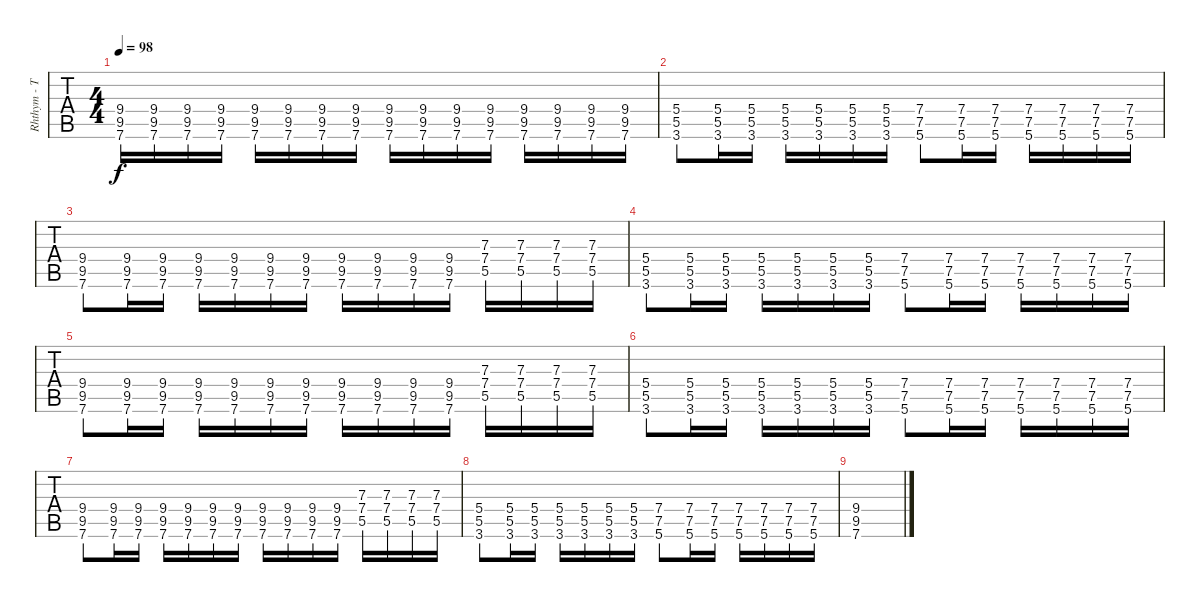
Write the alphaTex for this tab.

\track ("Rhthym - Tim" "Rhthym - T") {instrument distortionguitar}
\staff {tabs}
\tuning (Eb4 Bb3 Gb3 Db3 Ab2 Eb2) {hide}
\ts (4 4)
\tempo 98
\clef g2
\ks c
(9.4 9.5 7.6).16{dy f} (9.4 9.5 7.6).16 (9.4 9.5 7.6).16 (9.4 9.5 7.6).16 (9.4 9.5 7.6).16 (9.4 9.5 7.6).16 (9.4 9.5 7.6).16 (9.4 9.5 7.6).16 (9.4 9.5 7.6).16 (9.4 9.5 7.6).16 (9.4 9.5 7.6).16 (9.4 9.5 7.6).16 (9.4 9.5 7.6).16 (9.4 9.5 7.6).16 (9.4 9.5 7.6).16 (9.4 9.5 7.6).16 |
(5.4 5.5 3.6).8 (5.4 5.5 3.6).16 (5.4 5.5 3.6).16 (5.4 5.5 3.6).16 (5.4 5.5 3.6).16 (5.4 5.5 3.6).16 (5.4 5.5 3.6).16 (7.4 7.5 5.6).8 (7.4 7.5 5.6).16 (7.4 7.5 5.6).16 (7.4 7.5 5.6).16 (7.4 7.5 5.6).16 (7.4 7.5 5.6).16 (7.4 7.5 5.6).16 |
(9.4 9.5 7.6).8 (9.4 9.5 7.6).16 (9.4 9.5 7.6).16 (9.4 9.5 7.6).16 (9.4 9.5 7.6).16 (9.4 9.5 7.6).16 (9.4 9.5 7.6).16 (9.4 9.5 7.6).16 (9.4 9.5 7.6).16 (9.4 9.5 7.6).16 (9.4 9.5 7.6).16 (7.3 7.4 5.5).16 (7.3 7.4 5.5).16 (7.3 7.4 5.5).16 (7.3 7.4 5.5).16 |
(5.4 5.5 3.6).8 (5.4 5.5 3.6).16 (5.4 5.5 3.6).16 (5.4 5.5 3.6).16 (5.4 5.5 3.6).16 (5.4 5.5 3.6).16 (5.4 5.5 3.6).16 (7.4 7.5 5.6).8 (7.4 7.5 5.6).16 (7.4 7.5 5.6).16 (7.4 7.5 5.6).16 (7.4 7.5 5.6).16 (7.4 7.5 5.6).16 (7.4 7.5 5.6).16 |
(9.4 9.5 7.6).8 (9.4 9.5 7.6).16 (9.4 9.5 7.6).16 (9.4 9.5 7.6).16 (9.4 9.5 7.6).16 (9.4 9.5 7.6).16 (9.4 9.5 7.6).16 (9.4 9.5 7.6).16 (9.4 9.5 7.6).16 (9.4 9.5 7.6).16 (9.4 9.5 7.6).16 (7.3 7.4 5.5).16 (7.3 7.4 5.5).16 (7.3 7.4 5.5).16 (7.3 7.4 5.5).16 |
(5.4 5.5 3.6).8 (5.4 5.5 3.6).16 (5.4 5.5 3.6).16 (5.4 5.5 3.6).16 (5.4 5.5 3.6).16 (5.4 5.5 3.6).16 (5.4 5.5 3.6).16 (7.4 7.5 5.6).8 (7.4 7.5 5.6).16 (7.4 7.5 5.6).16 (7.4 7.5 5.6).16 (7.4 7.5 5.6).16 (7.4 7.5 5.6).16 (7.4 7.5 5.6).16 |
(9.4 9.5 7.6).8 (9.4 9.5 7.6).16 (9.4 9.5 7.6).16 (9.4 9.5 7.6).16 (9.4 9.5 7.6).16 (9.4 9.5 7.6).16 (9.4 9.5 7.6).16 (9.4 9.5 7.6).16 (9.4 9.5 7.6).16 (9.4 9.5 7.6).16 (9.4 9.5 7.6).16 (7.3 7.4 5.5).16 (7.3 7.4 5.5).16 (7.3 7.4 5.5).16 (7.3 7.4 5.5).16 |
(5.4 5.5 3.6).8 (5.4 5.5 3.6).16 (5.4 5.5 3.6).16 (5.4 5.5 3.6).16 (5.4 5.5 3.6).16 (5.4 5.5 3.6).16 (5.4 5.5 3.6).16 (7.4 7.5 5.6).8 (7.4 7.5 5.6).16 (7.4 7.5 5.6).16 (7.4 7.5 5.6).16 (7.4 7.5 5.6).16 (7.4 7.5 5.6).16 (7.4 7.5 5.6).16 |
(9.4 9.5 7.6).1
